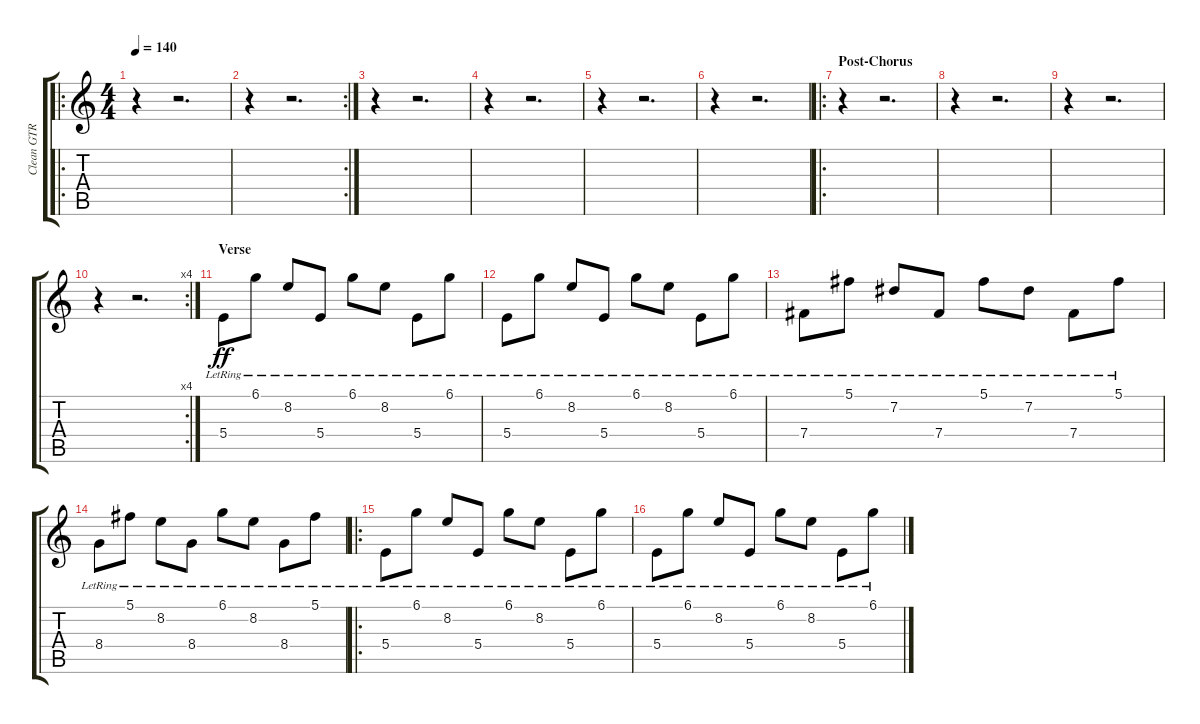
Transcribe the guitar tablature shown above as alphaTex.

\track ("Clean GTR 1" "Clean GTR ") {instrument electricguitarclean}
\staff {score tabs}
\tuning (Db4 Ab3 E3 B2 Gb2 B1) {hide}
\ro
\ts (4 4)
\tempo 140
\clef g2
\ks c
r.4{dy ff} r.2{d} |
\rc 2
r.4 r.2{d} |
r.4 r.2{d} |
r.4 r.2{d} |
r.4 r.2{d} |
r.4 r.2{d} |
\ro
\section ("" "Post-Chorus")
r.4 r.2{d} |
r.4 r.2{d} |
r.4 r.2{d} |
\rc 4
r.4 r.2{d} |
\section ("" "Verse")
5.4{lr}.8 6.1{lr}.8 8.2{lr}.8 5.4{lr}.8 6.1{lr}.8 8.2{lr}.8 5.4{lr}.8 6.1{lr}.8 |
5.4{lr}.8 6.1{lr}.8 8.2{lr}.8 5.4{lr}.8 6.1{lr}.8 8.2{lr}.8 5.4{lr}.8 6.1{lr}.8 |
7.4{lr}.8 5.1{lr}.8 7.2{lr}.8 7.4{lr}.8 5.1{lr}.8 7.2{lr}.8 7.4{lr}.8 5.1{lr}.8 |
8.4{lr}.8 5.1{lr}.8 8.2{lr}.8 8.4{lr}.8 6.1{lr}.8 8.2{lr}.8 8.4{lr}.8 5.1{lr}.8 |
\ro
5.4{lr}.8 6.1{lr}.8 8.2{lr}.8 5.4{lr}.8 6.1{lr}.8 8.2{lr}.8 5.4{lr}.8 6.1{lr}.8 |
5.4{lr}.8 6.1{lr}.8 8.2{lr}.8 5.4{lr}.8 6.1{lr}.8 8.2{lr}.8 5.4{lr}.8 6.1{lr}.8
